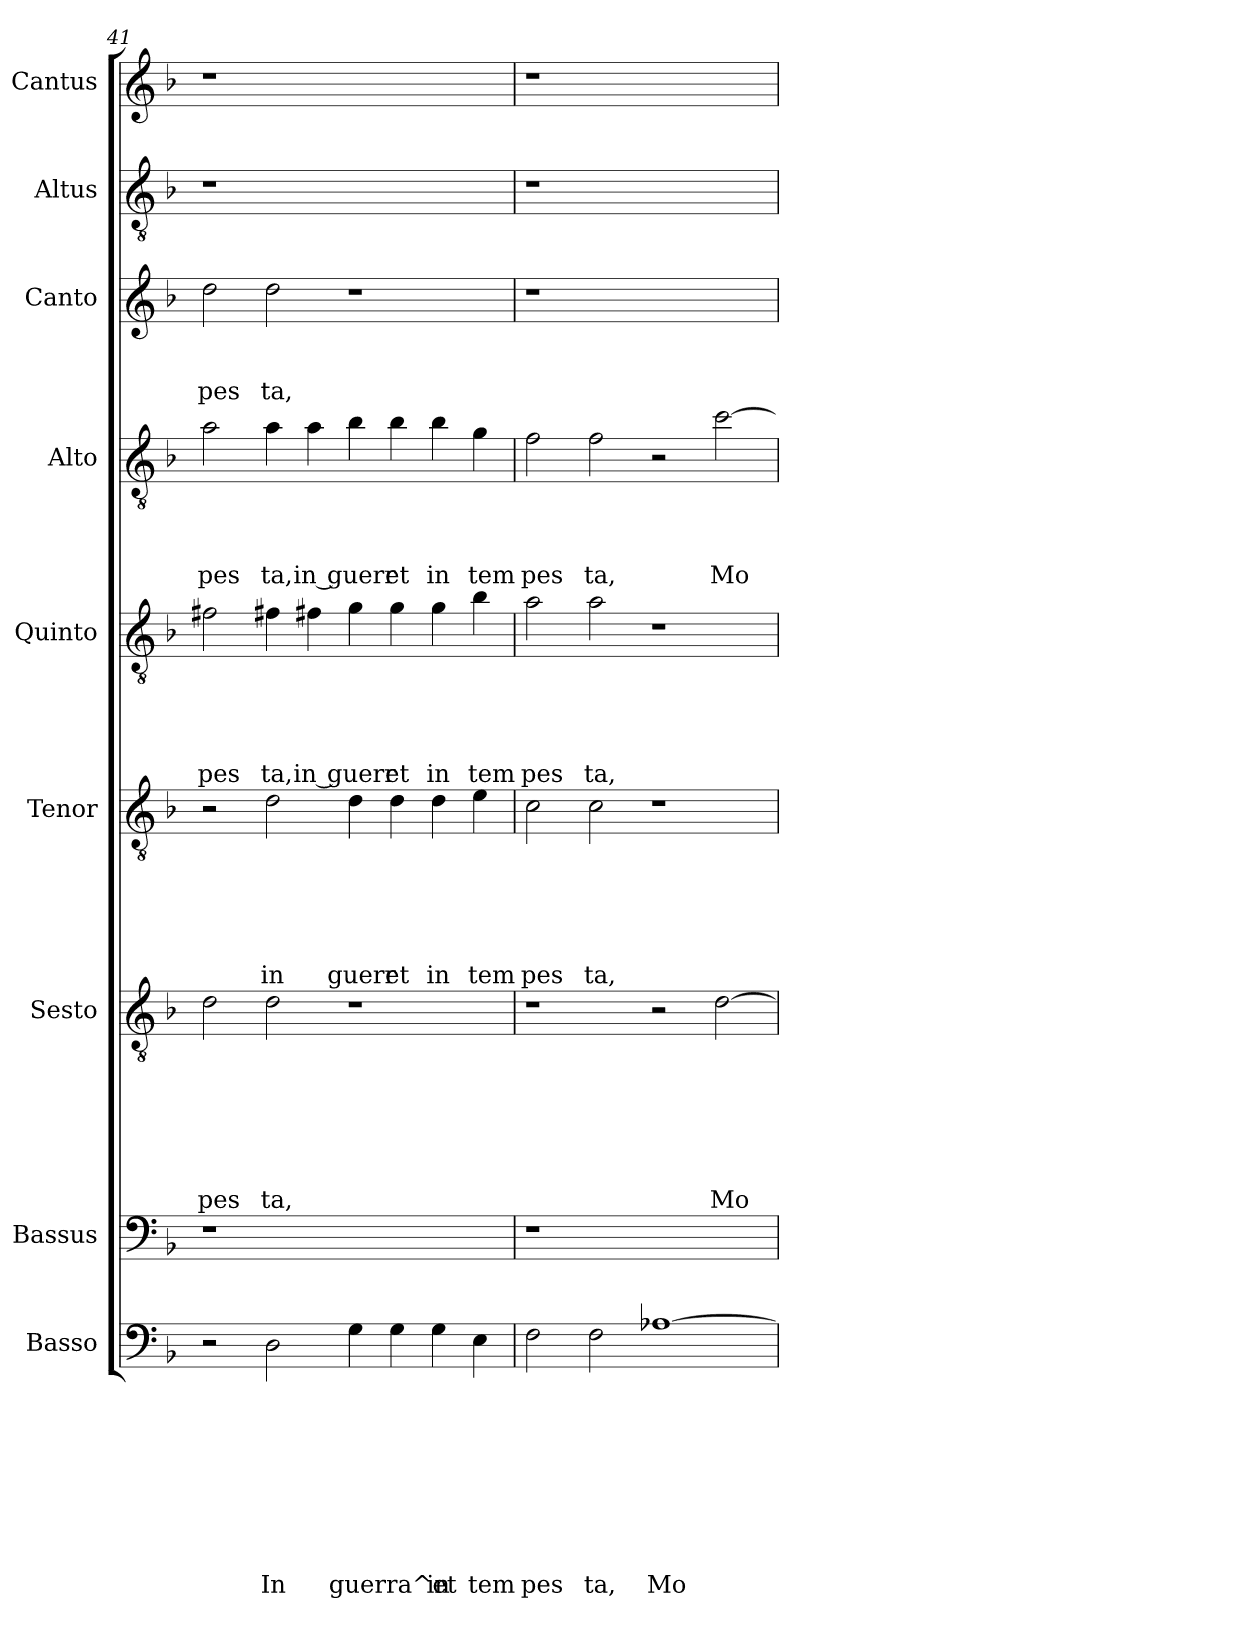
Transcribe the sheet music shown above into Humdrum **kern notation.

**kern	**text	**text	**text	**text	**text	**text	**text	**text	**text	**kern	**kern	**text	**text	**text	**text	**text	**text	**text	**kern	**text	**text	**text	**text	**text	**text	**kern	**text	**text	**text	**text	**text	**kern	**text	**text	**text	**text	**kern	**text	**text	**text	**kern	**kern
*part9	*part9	*part9	*part9	*part9	*part9	*part9	*part9	*part9	*part9	*part8	*part7	*part7	*part7	*part7	*part7	*part7	*part7	*part7	*part6	*part6	*part6	*part6	*part6	*part6	*part6	*part5	*part5	*part5	*part5	*part5	*part5	*part4	*part4	*part4	*part4	*part4	*part3	*part3	*part3	*part3	*part2	*part1
*staff9	*staff9	*staff9	*staff9	*staff9	*staff9	*staff9	*staff9	*staff9	*staff9	*staff8	*staff7	*staff7	*staff7	*staff7	*staff7	*staff7	*staff7	*staff7	*staff6	*staff6	*staff6	*staff6	*staff6	*staff6	*staff6	*staff5	*staff5	*staff5	*staff5	*staff5	*staff5	*staff4	*staff4	*staff4	*staff4	*staff4	*staff3	*staff3	*staff3	*staff3	*staff2	*staff1
*I"Basso	*	*	*	*	*	*	*	*	*	*I"Bassus	*I"Sesto	*	*	*	*	*	*	*	*I"Tenor	*	*	*	*	*	*	*I"Quinto	*	*	*	*	*	*I"Alto	*	*	*	*	*I"Canto	*	*	*	*I"Altus	*I"Cantus
*	*	*	*	*	*	*	*	*	*	*	*I'Sesto	*	*	*	*	*	*	*	*I'Tenor	*	*	*	*	*	*	*I'Quinto	*	*	*	*	*	*I'Alto	*	*	*	*	*I'Canto	*	*	*	*I'Altus	*I'Cantus
*clefF4	*	*	*	*	*	*	*	*	*	*clefF4	*clefGv2	*	*	*	*	*	*	*	*clefGv2	*	*	*	*	*	*	*clefGv2	*	*	*	*	*	*clefGv2	*	*	*	*	*clefG2	*	*	*	*clefGv2	*clefG2
*k[b-]	*	*	*	*	*	*	*	*	*	*k[b-]	*k[b-]	*	*	*	*	*	*	*	*k[b-]	*	*	*	*	*	*	*k[b-]	*	*	*	*	*	*k[b-]	*	*	*	*	*k[b-]	*	*	*	*k[b-]	*k[b-]
*F:	*	*	*	*	*	*	*	*	*	*F:	*F:	*	*	*	*	*	*	*	*F:	*	*	*	*	*	*	*F:	*	*	*	*	*	*F:	*	*	*	*	*F:	*	*	*	*F:	*F:
=41	=41	=41	=41	=41	=41	=41	=41	=41	=41	=41	=41	=41	=41	=41	=41	=41	=41	=41	=41	=41	=41	=41	=41	=41	=41	=41	=41	=41	=41	=41	=41	=41	=41	=41	=41	=41	=41	=41	=41	=41	=41	=41
!	!	!	!	!	!	!	!	!	!	!	!	!	!	!	!	!	!	!LO:LY:b	!	!	!	!	!	!	!	!	!	!	!	!	!LO:LY:b	!	!	!	!	!LO:LY:b	!	!	!	!LO:LY:b	!	!
2r	.	.	.	.	.	.	.	.	.	1r	2d\	.	.	.	.	.	.	pes	2r	.	.	.	.	.	.	2f#X\	.	.	.	.	pes	2a\	.	.	.	pes	2dd\	.	.	pes	1r	1r
!	!	!	!	!	!	!	!	!	!LO:LY:b	!	!	!	!	!	!	!	!	!LO:LY:b	!	!	!	!	!	!	!LO:LY:b	!	!	!	!	!	!LO:LY:b	!	!	!	!	!LO:LY:b	!	!	!	!LO:LY:b	!	!
2D\	.	.	.	.	.	.	.	.	In	.	2d\	.	.	.	.	.	.	ta,	2d\	.	.	.	.	.	in	4f#X\	.	.	.	.	ta,	4a\	.	.	.	ta,	2dd\	.	.	ta,	.	.
!	!	!	!	!	!	!	!	!	!	!	!	!	!	!	!	!	!	!	!	!	!	!	!	!	!	!	!	!	!	!	!LO:LY:b	!	!	!	!	!LO:LY:b	!	!	!	!	!	!
.	.	.	.	.	.	.	.	.	.	.	.	.	.	.	.	.	.	.	.	.	.	.	.	.	.	4f#X\	.	.	.	.	in guerr	4a\	.	.	.	in guerr	.	.	.	.	.	.
!	!	!	!	!	!	!	!	!	!LO:LY:b	!	!	!	!	!	!	!	!	!	!	!	!	!	!	!	!LO:LY:b	!	!	!	!	!	!	!	!	!	!	!	!	!	!	!	!	!
4G\	.	.	.	.	.	.	.	.	guerra^et	1ryy	1r	.	.	.	.	.	.	.	4d\	.	.	.	.	.	guerr	4g\	.	.	.	.	.	4b-\	.	.	.	.	1r	.	.	.	1ryy	1ryy
!	!	!	!	!	!	!	!	!	!	!	!	!	!	!	!	!	!	!	!	!	!	!	!	!	!LO:LY:b	!	!	!	!	!	!LO:LY:b	!	!	!	!	!LO:LY:b	!	!	!	!	!	!
4G\	.	.	.	.	.	.	.	.	.	.	.	.	.	.	.	.	.	.	4d\	.	.	.	.	.	et	4g\	.	.	.	.	et	4b-\	.	.	.	et	.	.	.	.	.	.
!	!	!	!	!	!	!	!	!	!LO:LY:b	!	!	!	!	!	!	!	!	!	!	!	!	!	!	!	!LO:LY:b	!	!	!	!	!	!LO:LY:b	!	!	!	!	!LO:LY:b	!	!	!	!	!	!
4G\	.	.	.	.	.	.	.	.	in	.	.	.	.	.	.	.	.	.	4d\	.	.	.	.	.	in	4g\	.	.	.	.	in	4b-\	.	.	.	in	.	.	.	.	.	.
!	!	!	!	!	!	!	!	!	!LO:LY:b	!	!	!	!	!	!	!	!	!	!	!	!	!	!	!	!LO:LY:b	!	!	!	!	!	!LO:LY:b	!	!	!	!	!LO:LY:b	!	!	!	!	!	!
4E\	.	.	.	.	.	.	.	.	tem	.	.	.	.	.	.	.	.	.	4e\	.	.	.	.	.	tem	4b-\	.	.	.	.	tem	4g\	.	.	.	tem	.	.	.	.	.	.
=42	=42	=42	=42	=42	=42	=42	=42	=42	=42	=42	=42	=42	=42	=42	=42	=42	=42	=42	=42	=42	=42	=42	=42	=42	=42	=42	=42	=42	=42	=42	=42	=42	=42	=42	=42	=42	=42	=42	=42	=42	=42	=42
!	!	!	!	!	!	!	!	!	!LO:LY:b	!	!	!	!	!	!	!	!	!	!	!	!	!	!	!	!LO:LY:b	!	!	!	!	!	!LO:LY:b	!	!	!	!	!LO:LY:b	!	!	!	!	!	!
2F\	.	.	.	.	.	.	.	.	pes	1r	1r	.	.	.	.	.	.	.	2c\	.	.	.	.	.	pes	2a\	.	.	.	.	pes	2f\	.	.	.	pes	1r	.	.	.	1r	1r
!	!	!	!	!	!	!	!	!	!LO:LY:b	!	!	!	!	!	!	!	!	!	!	!	!	!	!	!	!LO:LY:b	!	!	!	!	!	!LO:LY:b	!	!	!	!	!LO:LY:b	!	!	!	!	!	!
2F\	.	.	.	.	.	.	.	.	ta,	.	.	.	.	.	.	.	.	.	2c\	.	.	.	.	.	ta,	2a\	.	.	.	.	ta,	2f\	.	.	.	ta,	.	.	.	.	.	.
!	!	!	!	!	!	!	!	!	!LO:LY:b	!	!	!	!	!	!	!	!	!	!	!	!	!	!	!	!	!	!	!	!	!	!	!	!	!	!	!	!	!	!	!	!	!
[>1A-X	.	.	.	.	.	.	.	.	Mo	1ryy	2r	.	.	.	.	.	.	.	1r	.	.	.	.	.	.	1r	.	.	.	.	.	2r	.	.	.	.	1ryy	.	.	.	1ryy	1ryy
!	!	!	!	!	!	!	!	!	!	!	!	!	!	!	!	!	!	!LO:LY:b	!	!	!	!	!	!	!	!	!	!	!	!	!	!	!	!	!	!LO:LY:b	!	!	!	!	!	!
.	.	.	.	.	.	.	.	.	.	.	[<2d\	.	.	.	.	.	.	Mo	.	.	.	.	.	.	.	.	.	.	.	.	.	[>2cc\	.	.	.	Mo	.	.	.	.	.	.
=	=	=	=	=	=	=	=	=	=	=	=	=	=	=	=	=	=	=	=	=	=	=	=	=	=	=	=	=	=	=	=	=	=	=	=	=	=	=	=	=	=	=
*-	*-	*-	*-	*-	*-	*-	*-	*-	*-	*-	*-	*-	*-	*-	*-	*-	*-	*-	*-	*-	*-	*-	*-	*-	*-	*-	*-	*-	*-	*-	*-	*-	*-	*-	*-	*-	*-	*-	*-	*-	*-	*-
